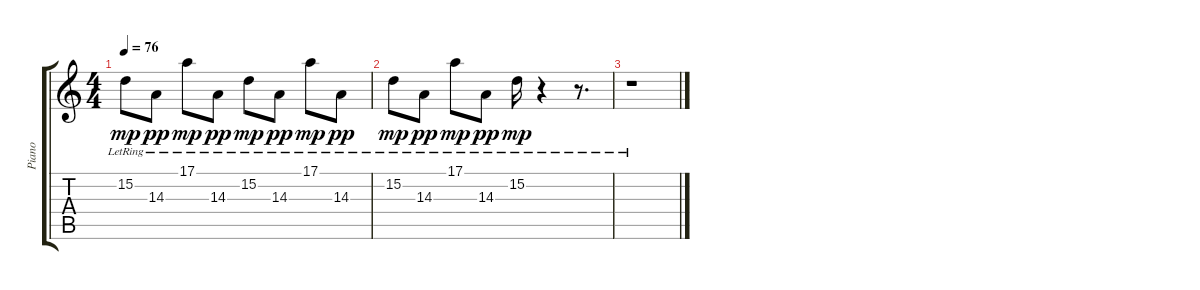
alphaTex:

\track ("Piano" "Piano") {instrument acousticgrandpiano}
\staff {score tabs}
\tuning (E4 B3 G3 D3 A2 E2) {hide}
\ts (4 4)
\tempo 76
\clef g2
\ks c
15.2{lr}.8{dy mp} 14.3{lr}.8{dy pp} 17.1{lr}.8{dy mp} 14.3{lr}.8{dy pp} 15.2{lr}.8{dy mp} 14.3{lr}.8{dy pp} 17.1{lr}.8{dy mp} 14.3{lr}.8{dy pp} |
15.2{lr}.8{dy mp} 14.3{lr}.8{dy pp} 17.1{lr}.8{dy mp} 14.3{lr}.8{dy pp} 15.2{lr}.16{dy mp} r.4 r.8{d} |
r.1
